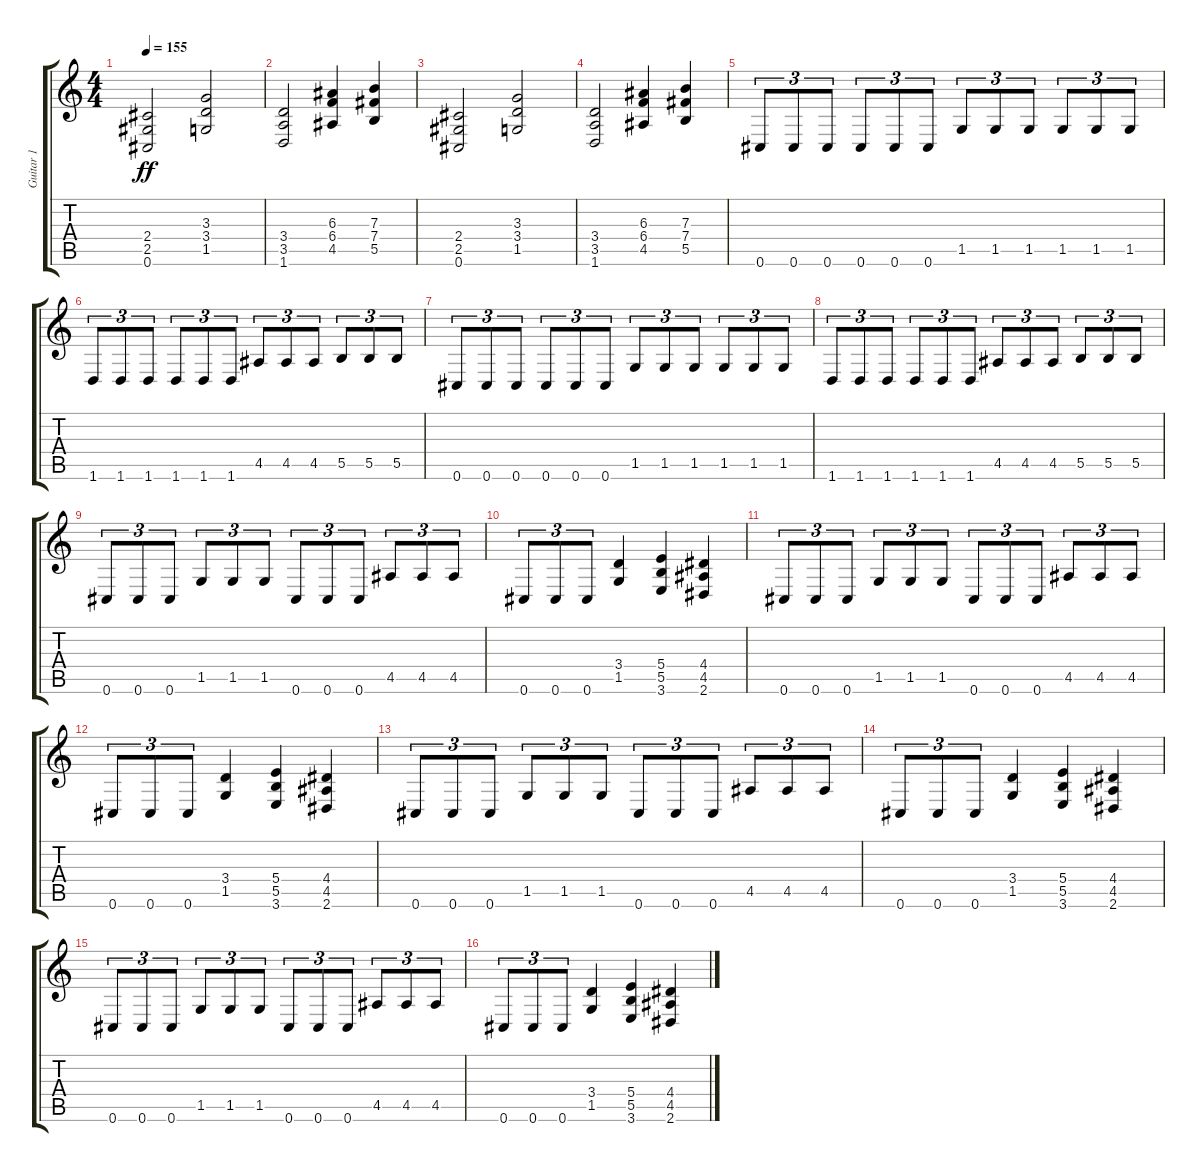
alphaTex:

\track ("Guitar 1" "Guitar 1") {instrument distortionguitar}
\staff {score tabs}
\tuning (Db4 Ab3 E3 B2 Gb2 Db2) {hide}
\ts (4 4)
\tempo 155
\clef g2
\ks c
(2.4 2.5 0.6).2{dy ff} (3.3 3.4 1.5).2 |
(3.4 3.5 1.6).2 (6.3 6.4 4.5).4 (7.3 7.4 5.5).4 |
(2.4 2.5 0.6).2 (3.3 3.4 1.5).2 |
(3.4 3.5 1.6).2 (6.3 6.4 4.5).4 (7.3 7.4 5.5).4 |
0.6.8{tu (3 2)} 0.6.8{tu (3 2)} 0.6.8{tu (3 2)} 0.6.8{tu (3 2)} 0.6.8{tu (3 2)} 0.6.8{tu (3 2)} 1.5.8{tu (3 2)} 1.5.8{tu (3 2)} 1.5.8{tu (3 2)} 1.5.8{tu (3 2)} 1.5.8{tu (3 2)} 1.5.8{tu (3 2)} |
1.6.8{tu (3 2)} 1.6.8{tu (3 2)} 1.6.8{tu (3 2)} 1.6.8{tu (3 2)} 1.6.8{tu (3 2)} 1.6.8{tu (3 2)} 4.5.8{tu (3 2)} 4.5.8{tu (3 2)} 4.5.8{tu (3 2)} 5.5.8{tu (3 2)} 5.5.8{tu (3 2)} 5.5.8{tu (3 2)} |
0.6.8{tu (3 2)} 0.6.8{tu (3 2)} 0.6.8{tu (3 2)} 0.6.8{tu (3 2)} 0.6.8{tu (3 2)} 0.6.8{tu (3 2)} 1.5.8{tu (3 2)} 1.5.8{tu (3 2)} 1.5.8{tu (3 2)} 1.5.8{tu (3 2)} 1.5.8{tu (3 2)} 1.5.8{tu (3 2)} |
1.6.8{tu (3 2)} 1.6.8{tu (3 2)} 1.6.8{tu (3 2)} 1.6.8{tu (3 2)} 1.6.8{tu (3 2)} 1.6.8{tu (3 2)} 4.5.8{tu (3 2)} 4.5.8{tu (3 2)} 4.5.8{tu (3 2)} 5.5.8{tu (3 2)} 5.5.8{tu (3 2)} 5.5.8{tu (3 2)} |
0.6.8{tu (3 2)} 0.6.8{tu (3 2)} 0.6.8{tu (3 2)} 1.5.8{tu (3 2)} 1.5.8{tu (3 2)} 1.5.8{tu (3 2)} 0.6.8{tu (3 2)} 0.6.8{tu (3 2)} 0.6.8{tu (3 2)} 4.5.8{tu (3 2)} 4.5.8{tu (3 2)} 4.5.8{tu (3 2)} |
0.6.8{tu (3 2)} 0.6.8{tu (3 2)} 0.6.8{tu (3 2)} (3.4 1.5).4 (5.4 5.5 3.6).4 (4.4 4.5 2.6).4 |
0.6.8{tu (3 2)} 0.6.8{tu (3 2)} 0.6.8{tu (3 2)} 1.5.8{tu (3 2)} 1.5.8{tu (3 2)} 1.5.8{tu (3 2)} 0.6.8{tu (3 2)} 0.6.8{tu (3 2)} 0.6.8{tu (3 2)} 4.5.8{tu (3 2)} 4.5.8{tu (3 2)} 4.5.8{tu (3 2)} |
0.6.8{tu (3 2)} 0.6.8{tu (3 2)} 0.6.8{tu (3 2)} (3.4 1.5).4 (5.4 5.5 3.6).4 (4.4 4.5 2.6).4 |
0.6.8{tu (3 2)} 0.6.8{tu (3 2)} 0.6.8{tu (3 2)} 1.5.8{tu (3 2)} 1.5.8{tu (3 2)} 1.5.8{tu (3 2)} 0.6.8{tu (3 2)} 0.6.8{tu (3 2)} 0.6.8{tu (3 2)} 4.5.8{tu (3 2)} 4.5.8{tu (3 2)} 4.5.8{tu (3 2)} |
0.6.8{tu (3 2)} 0.6.8{tu (3 2)} 0.6.8{tu (3 2)} (3.4 1.5).4 (5.4 5.5 3.6).4 (4.4 4.5 2.6).4 |
0.6.8{tu (3 2)} 0.6.8{tu (3 2)} 0.6.8{tu (3 2)} 1.5.8{tu (3 2)} 1.5.8{tu (3 2)} 1.5.8{tu (3 2)} 0.6.8{tu (3 2)} 0.6.8{tu (3 2)} 0.6.8{tu (3 2)} 4.5.8{tu (3 2)} 4.5.8{tu (3 2)} 4.5.8{tu (3 2)} |
0.6.8{tu (3 2)} 0.6.8{tu (3 2)} 0.6.8{tu (3 2)} (3.4 1.5).4 (5.4 5.5 3.6).4 (4.4 4.5 2.6).4
